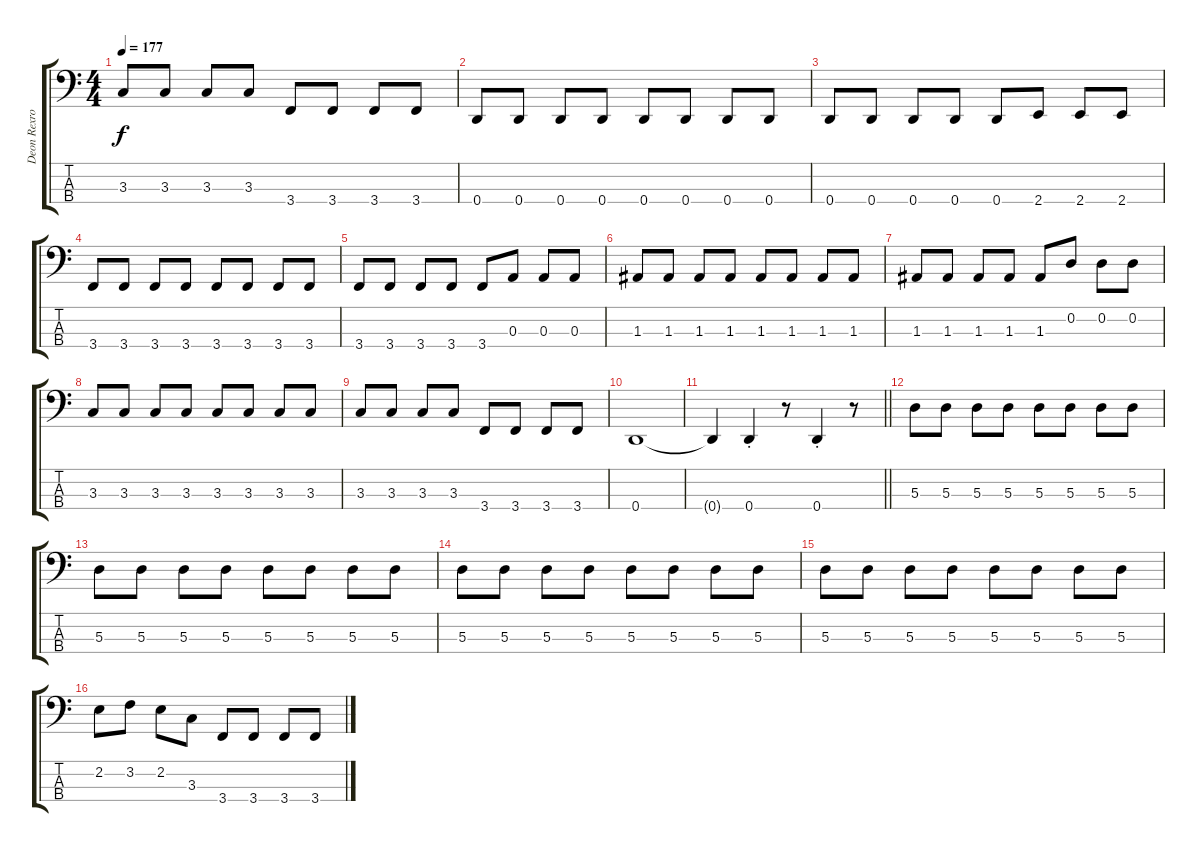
\track ("Deon Rexroat" "Deon Rexro") {instrument electricbasspick}
\staff {score tabs}
\tuning (G2 D2 A1 D1) {hide}
\ts (4 4)
\tempo 177
\clef f4
\ks c
3.3.8{dy f} 3.3.8 3.3.8 3.3.8 3.4.8 3.4.8 3.4.8 3.4.8 |
0.4.8 0.4.8 0.4.8 0.4.8 0.4.8 0.4.8 0.4.8 0.4.8 |
0.4.8 0.4.8 0.4.8 0.4.8 0.4.8 2.4.8 2.4.8 2.4.8 |
3.4.8 3.4.8 3.4.8 3.4.8 3.4.8 3.4.8 3.4.8 3.4.8 |
3.4.8 3.4.8 3.4.8 3.4.8 3.4.8 0.3.8 0.3.8 0.3.8 |
1.3.8 1.3.8 1.3.8 1.3.8 1.3.8 1.3.8 1.3.8 1.3.8 |
1.3.8 1.3.8 1.3.8 1.3.8 1.3.8 0.2.8 0.2.8 0.2.8 |
3.3.8 3.3.8 3.3.8 3.3.8 3.3.8 3.3.8 3.3.8 3.3.8 |
3.3.8 3.3.8 3.3.8 3.3.8 3.4.8 3.4.8 3.4.8 3.4.8 |
0.4.1 |
\barLineRight lightlight
0.4{t}.4 0.4{st}.4 r.8 0.4{st}.4 r.8 |
5.3.8 5.3.8 5.3.8 5.3.8 5.3.8 5.3.8 5.3.8 5.3.8 |
5.3.8 5.3.8 5.3.8 5.3.8 5.3.8 5.3.8 5.3.8 5.3.8 |
5.3.8 5.3.8 5.3.8 5.3.8 5.3.8 5.3.8 5.3.8 5.3.8 |
5.3.8 5.3.8 5.3.8 5.3.8 5.3.8 5.3.8 5.3.8 5.3.8 |
2.2.8 3.2.8 2.2.8 3.3.8 3.4.8 3.4.8 3.4.8 3.4.8
